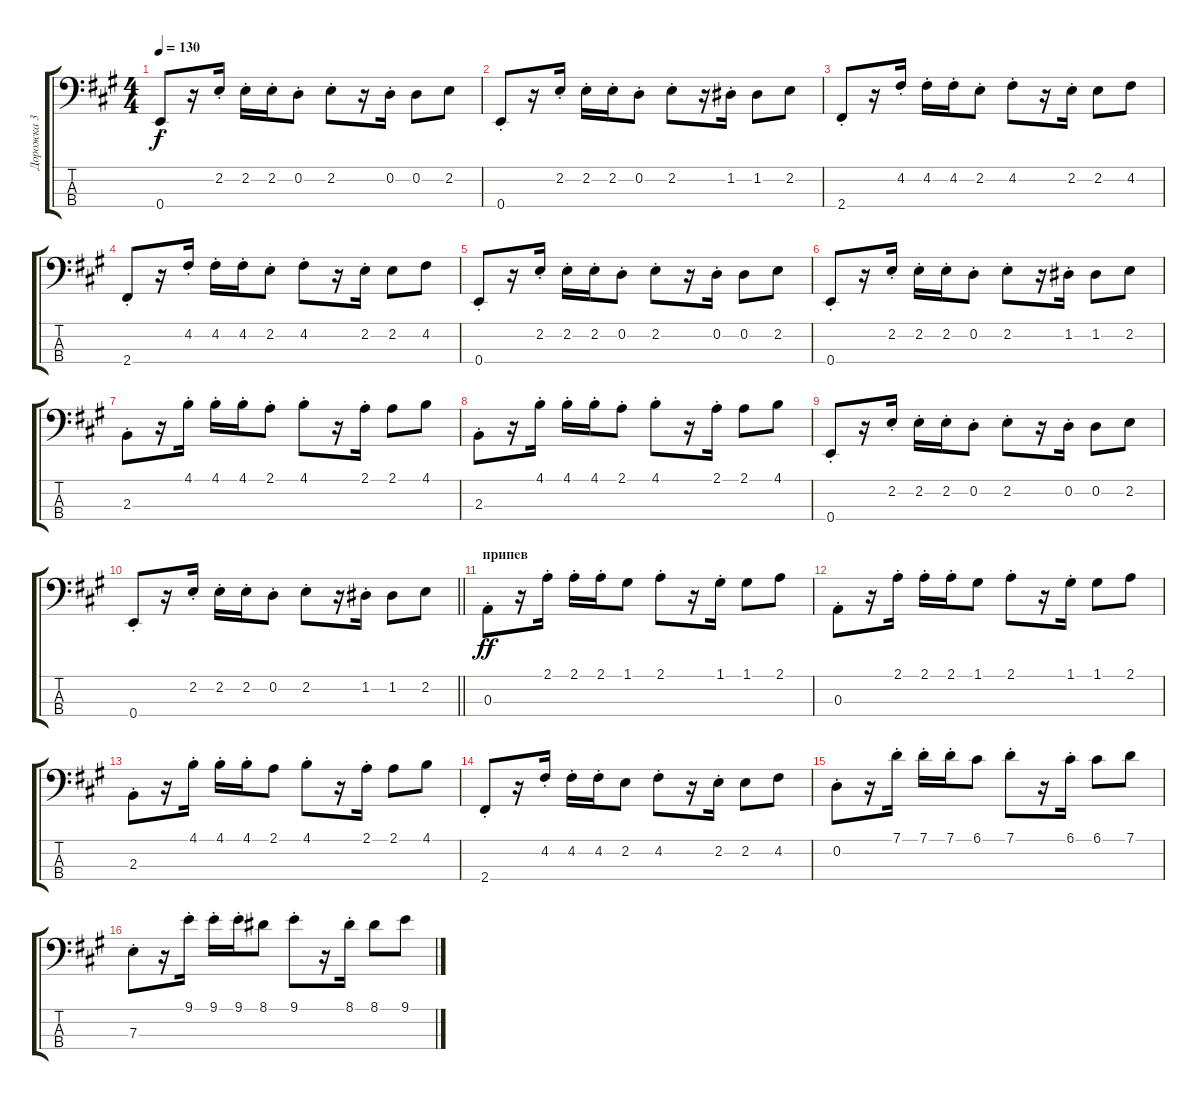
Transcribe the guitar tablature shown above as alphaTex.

\track ("Дорожка 3" "Дорожка 3") {instrument electricbassfinger}
\staff {score tabs}
\tuning (G2 D2 A1 E1) {hide}
\ts (4 4)
\tempo 130
\clef f4
\ks f#minor
0.4{st}.8{dy f} r.16 2.2{st}.16 2.2{st}.16 2.2{st}.16 0.2{st}.8 2.2{st}.8 r.16 0.2{st}.16 0.2.8 2.2.8 |
0.4{st}.8 r.16 2.2{st}.16 2.2{st}.16 2.2{st}.16 0.2{st}.8 2.2{st}.8 r.16 1.2{st}.16 1.2.8 2.2.8 |
2.4{st}.8 r.16 4.2{st}.16 4.2{st}.16 4.2{st}.16 2.2{st}.8 4.2{st}.8 r.16 2.2{st}.16 2.2.8 4.2.8 |
2.4{st}.8 r.16 4.2{st}.16 4.2{st}.16 4.2{st}.16 2.2{st}.8 4.2{st}.8 r.16 2.2{st}.16 2.2.8 4.2.8 |
0.4{st}.8 r.16 2.2{st}.16 2.2{st}.16 2.2{st}.16 0.2{st}.8 2.2{st}.8 r.16 0.2{st}.16 0.2.8 2.2.8 |
0.4{st}.8 r.16 2.2{st}.16 2.2{st}.16 2.2{st}.16 0.2{st}.8 2.2{st}.8 r.16 1.2{st}.16 1.2.8 2.2.8 |
2.3{st}.8 r.16 4.1{st}.16 4.1{st}.16 4.1{st}.16 2.1{st}.8 4.1{st}.8 r.16 2.1{st}.16 2.1.8 4.1.8 |
2.3{st}.8 r.16 4.1{st}.16 4.1{st}.16 4.1{st}.16 2.1{st}.8 4.1{st}.8 r.16 2.1{st}.16 2.1.8 4.1.8 |
0.4{st}.8 r.16 2.2{st}.16 2.2{st}.16 2.2{st}.16 0.2{st}.8 2.2{st}.8 r.16 0.2{st}.16 0.2.8 2.2.8 |
\barLineRight lightlight
0.4{st}.8 r.16 2.2{st}.16 2.2{st}.16 2.2{st}.16 0.2{st}.8 2.2{st}.8 r.16 1.2{st}.16 1.2.8 2.2.8 |
\section ("" "припев")
0.3{st}.8{dy ff} r.16 2.1{st}.16 2.1{st}.16 2.1{st}.16 1.1.8 2.1{st}.8 r.16 1.1{st}.16 1.1.8 2.1.8 |
0.3{st}.8 r.16 2.1{st}.16 2.1{st}.16 2.1{st}.16 1.1.8 2.1{st}.8 r.16 1.1{st}.16 1.1.8 2.1.8 |
2.3{st}.8 r.16 4.1{st}.16 4.1{st}.16 4.1{st}.16 2.1.8 4.1{st}.8 r.16 2.1{st}.16 2.1.8 4.1.8 |
2.4{st}.8 r.16 4.2{st}.16 4.2{st}.16 4.2{st}.16 2.2.8 4.2{st}.8 r.16 2.2{st}.16 2.2.8 4.2.8 |
0.2{st}.8 r.16 7.1{st}.16 7.1{st}.16 7.1{st}.16 6.1.8 7.1{st}.8 r.16 6.1{st}.16 6.1.8 7.1.8 |
7.3{st}.8 r.16 9.1{st}.16 9.1{st}.16 9.1{st}.16 8.1.8 9.1{st}.8 r.16 8.1{st}.16 8.1.8 9.1.8
